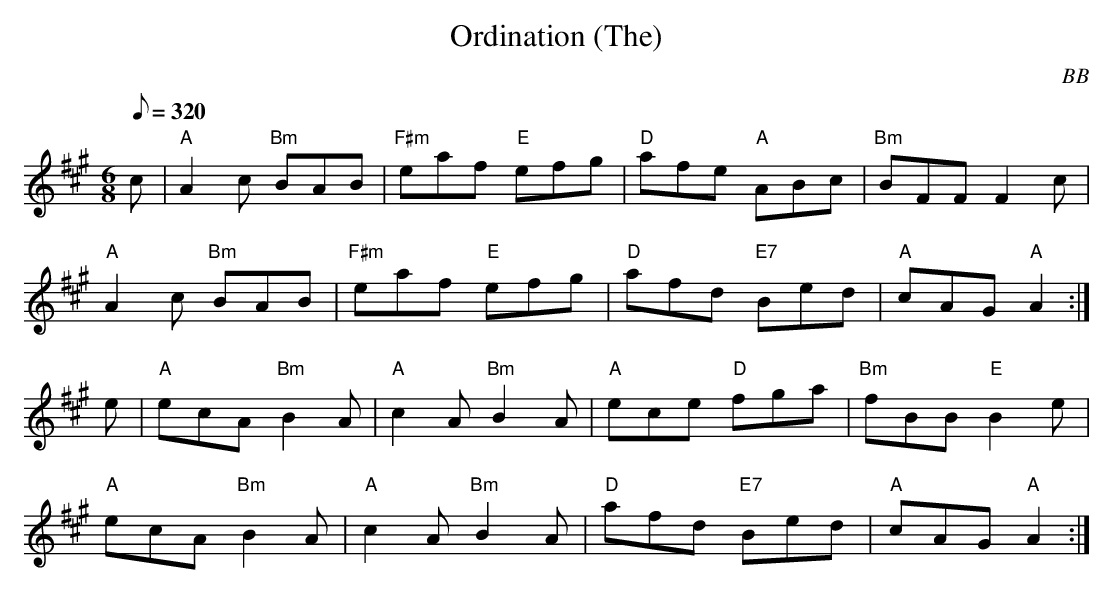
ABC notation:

X:1
T: Ordination (The)
C: BB
Q: 1/8=320
M: 6/8
L: 1/8
K: A
c|"A"A2 c "Bm"BAB|"F#m"eaf "E"efg|"D"afe "A"ABc|"Bm"BFF F2 c|
"A"A2 c "Bm"BAB|"F#m"eaf "E"efg|"D"afd "E7"Bed|"A"cAG "A"A2 :|
e|"A"ecA "Bm"B2 A|"A"c2 A "Bm"B2 A|"A"ece "D"fga|"Bm"fBB "E"B2 e|
"A"ecA "Bm"B2 A|"A"c2 A "Bm"B2 A|"D"afd "E7"Bed|"A"cAG "A"A2 :|
